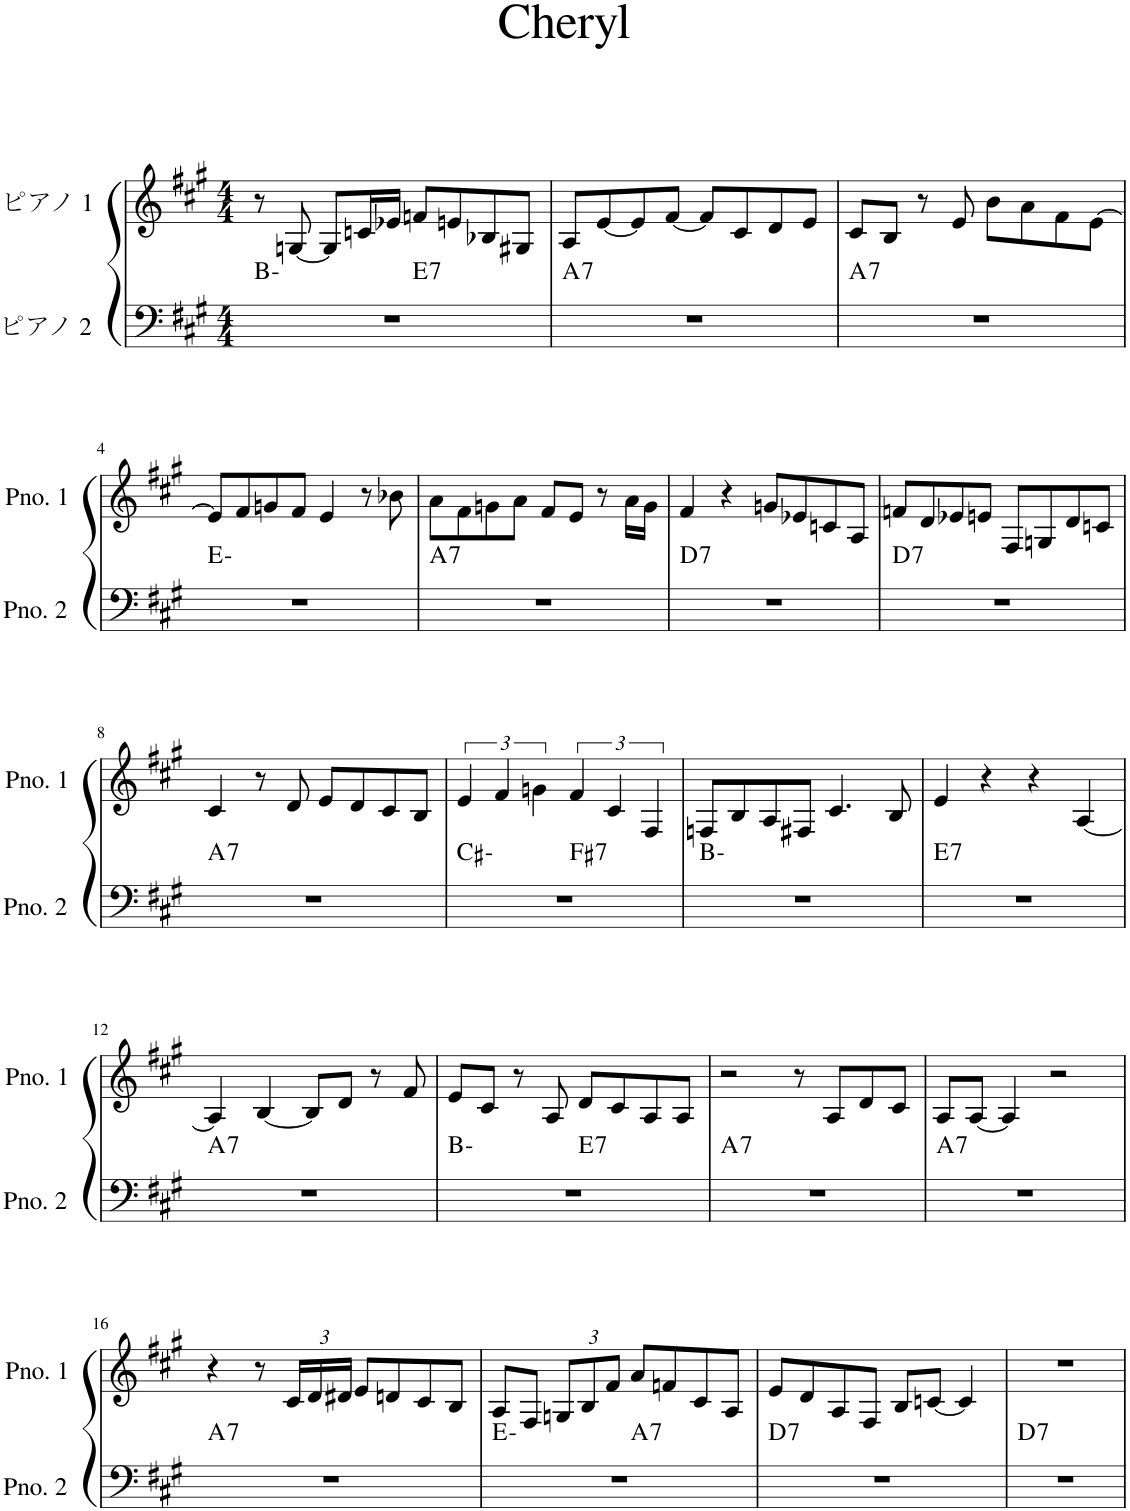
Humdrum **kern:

**kern	**harte	**kern
*part2	*part2	*part1
*staff2	*	*staff1
*I"ピアノ 2	*	*I"ピアノ 1
*clefF4	*	*clefG2
*k[f#c#g#]	*	*k[f#c#g#]
*M4/4	*	*M4/4
=1	=1	=1
*^	*	*
1r	2ryy	B:min	8r
.	.	.	[8Gn/
.	.	.	8G/L]
.	.	.	16cn/L
.	.	.	16e-X/JJ
!	!	!LO:H:kt=7	!
.	2ryy	E:7	8fn/L
.	.	.	8en/
.	.	.	8B-X/
.	.	.	8G#X/J
=2	=2	=2	=2
!	!	!LO:H:kt=7	!
*v	*v	*	*
1r	A:7	8A/L
.	.	[8e/
.	.	8e/]
.	.	[8f#/J
.	.	8f#/L]
.	.	8c#/
.	.	8d/
.	.	8e/J
=3	=3	=3
!	!LO:H:kt=7	!
1r	A:7	8c#/L
.	.	8B/J
.	.	8r
.	.	8e/
.	.	8b\L
.	.	8a\
.	.	8f#\
.	.	[8e\J
!!LO:LB:g=z
=4	=4	=4
1r	E:min	8e/L]
.	.	8f#/
.	.	8gn/
.	.	8f#/J
.	.	4e/
.	.	8r
.	.	8b-X\
=5	=5	=5
!	!LO:H:kt=7	!
1r	A:7	8a\L
.	.	8f#\
.	.	8gn\
.	.	8a\J
.	.	8f#/L
.	.	8e/J
.	.	8r
.	.	16a\LL
.	.	16g\JJ
=6	=6	=6
!	!LO:H:kt=7	!
1r	D:7	4f#/
.	.	4r
.	.	8gn/L
.	.	8e-X/
.	.	8cn/
.	.	8A/J
=7	=7	=7
!	!LO:H:kt=7	!
1r	D:7	8fn/L
.	.	8d/
.	.	8e-X/
.	.	8en/J
.	.	8F#/L
.	.	8Gn/
.	.	8d/
.	.	8cn/J
!!LO:LB:g=z
=8	=8	=8
!	!LO:H:kt=7	!
1r	A:7	4c#/
.	.	8r
.	.	8d/
.	.	8e/L
.	.	8d/
.	.	8c#/
.	.	8B/J
=9	=9	=9
*^	*	*
1r	2ryy	C#:min	6e/
.	.	.	6f#/
.	.	.	6gn\
!	!	!LO:H:kt=7	!
.	2ryy	F#:7	6f#/
.	.	.	6c#/
.	.	.	6F#/
*v	*v	*	*
=10	=10	=10
1r	B:min	8Fn/L
.	.	8B/
.	.	8A/
.	.	8F#X/J
.	.	4.c#/
.	.	8B/
=11	=11	=11
!	!LO:H:kt=7	!
1r	E:7	4e/
.	.	4r
.	.	4r
.	.	[4A/
!!LO:LB:g=z
=12	=12	=12
!	!LO:H:kt=7	!
1r	A:7	4A/]
.	.	[4B/
.	.	8B/L]
.	.	8d/J
.	.	8r
.	.	8f#/
=13	=13	=13
*^	*	*
1r	2ryy	B:min	8e/L
.	.	.	8c#/J
.	.	.	8r
.	.	.	8A/
!	!	!LO:H:kt=7	!
.	2ryy	E:7	8d/L
.	.	.	8c#/
.	.	.	8A/
.	.	.	8A/J
=14	=14	=14	=14
!	!	!LO:H:kt=7	!
*v	*v	*	*
1r	A:7	2r
.	.	8r
.	.	8A/L
.	.	8d/
.	.	8c#/J
=15	=15	=15
!	!LO:H:kt=7	!
1r	A:7	8A/L
.	.	[8A/J
.	.	4A/]
.	.	2r
!!LO:LB:g=z
=16	=16	=16
!	!LO:H:kt=7	!
1r	A:7	4r
.	.	8r
*	*	*Xbrackettup
.	.	24c#/LL
.	.	24d/
.	.	24d#X/JJ
.	.	8e/L
.	.	8dn/
.	.	8c#/
.	.	8B/J
=17	=17	=17
*^	*	*
1r	2ryy	E:min	8A/L
.	.	.	8F#/J
.	.	.	12Gn/L
.	.	.	12B/
.	.	.	12f#/J
!	!	!LO:H:kt=7	!
.	2ryy	A:7	8a/L
.	.	.	8fn/
.	.	.	8c#/
.	.	.	8A/J
=18	=18	=18	=18
!	!	!LO:H:kt=7	!
*v	*v	*	*
1r	D:7	8e/L
.	.	8d/
.	.	8A/
.	.	8F#/J
.	.	8B/L
.	.	[8cn/J
.	.	4c/]
=19	=19	=19
!	!LO:H:kt=7	!
1r	D:7	1r
=	=	=
*-	*-	*-
